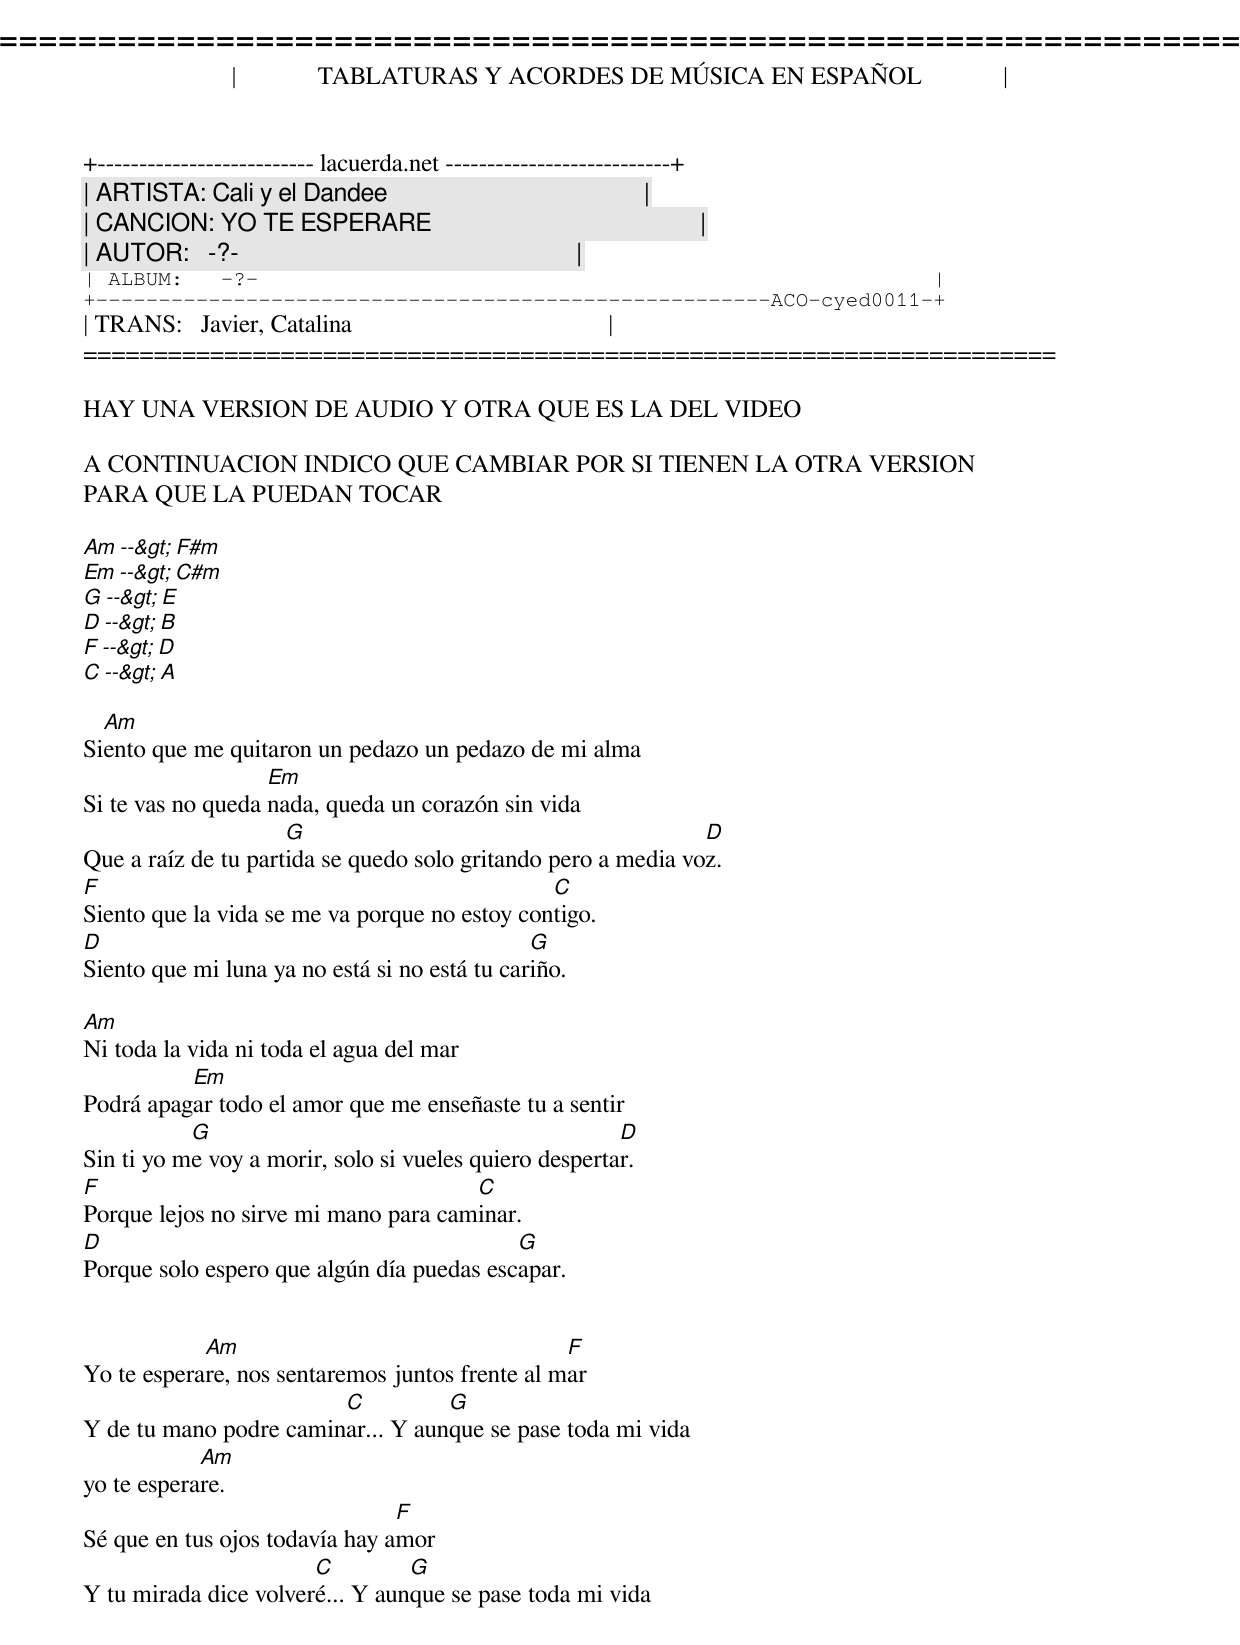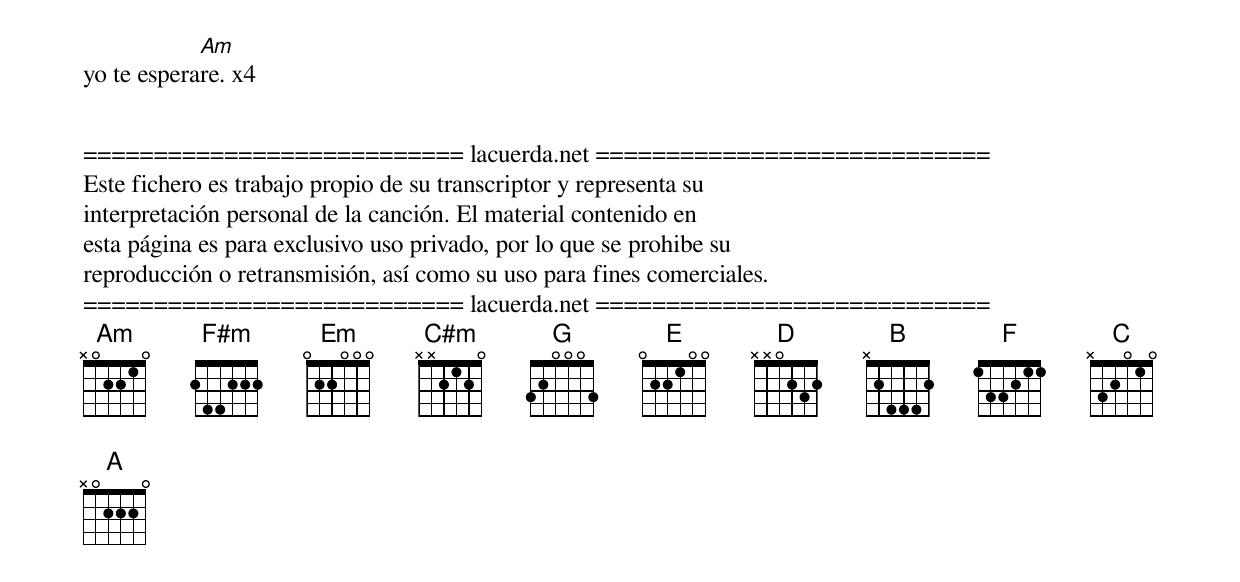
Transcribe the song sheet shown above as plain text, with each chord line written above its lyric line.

=====================================================================
|             TABLATURAS Y ACORDES DE MÚSICA EN ESPAÑOL             |
+-------------------------- lacuerda.net ---------------------------+
| ARTISTA: Cali y el Dandee                                         |
| CANCION: YO TE ESPERARE                                           |
| AUTOR:   -?-                                                      |
| ALBUM:   -?-                                                      |
+------------------------------------------------------ACO-cyed0011-+
| TRANS:   Javier, Catalina                                         |
=====================================================================

HAY UNA VERSION DE AUDIO Y OTRA QUE ES LA DEL VIDEO

A CONTINUACION INDICO QUE CAMBIAR POR SI TIENEN LA OTRA VERSION
PARA QUE LA PUEDAN TOCAR

Am --&gt; F#m
Em --&gt; C#m
G  --&gt; E
D  --&gt; B
F  --&gt; D
C  --&gt; A

  Am
Siento que me quitaron un pedazo un pedazo de mi alma
                   Em
Si te vas no queda nada, queda un corazón sin vida
                     G                                         D
Que a raíz de tu partida se quedo solo gritando pero a media voz.
F                                              C
Siento que la vida se me va porque no estoy contigo.
D                                              G
Siento que mi luna ya no está si no está tu cariño.

Am
Ni toda la vida ni toda el agua del mar
          Em
Podrá apagar todo el amor que me enseñaste tu a sentir
           G                                            D
Sin ti yo me voy a morir, solo si vueles quiero despertar.
F                                     C
Porque lejos no sirve mi mano para caminar.
D                                          G
Porque solo espero que algún día puedas escapar.


            Am                                   F
Yo te esperare, nos sentaremos juntos frente al mar
                        C          G
Y de tu mano podre caminar... Y aunque se pase toda mi vida
            Am
yo te esperare.
                                F
Sé que en tus ojos todavía hay amor
                       C         G
Y tu mirada dice volveré... Y aunque se pase toda mi vida
            Am
yo te esperare. x4


=========================== lacuerda.net ============================
Este fichero es trabajo propio de su transcriptor y representa su
interpretación personal de la canción. El material contenido en
esta página es para exclusivo uso privado, por lo que se prohibe su
reproducción o retransmisión, así como su uso para fines comerciales.
=========================== lacuerda.net ============================
